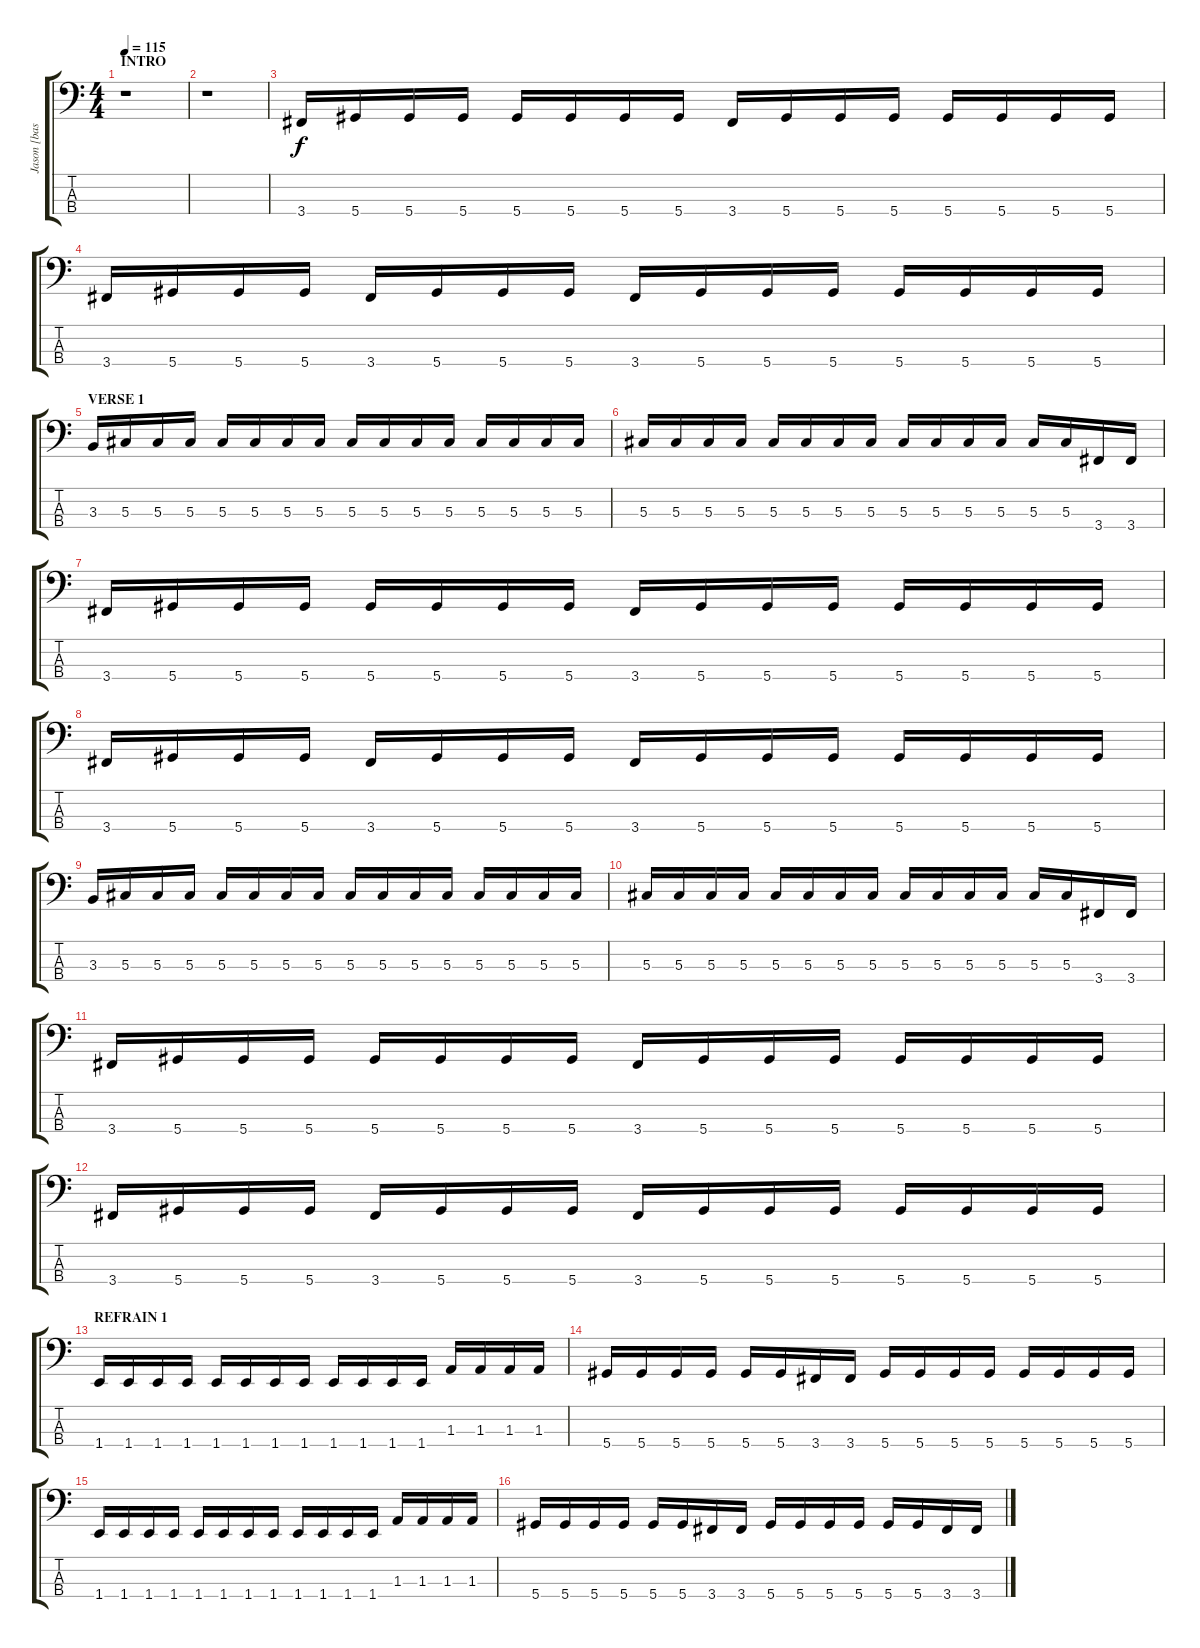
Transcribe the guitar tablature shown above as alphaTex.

\track ("Jason [bass]" "Jason [bas") {instrument electricbasspick}
\staff {score tabs}
\tuning (Gb2 Db2 Ab1 Eb1) {hide}
\ts (4 4)
\section ("" "INTRO")
\tempo 115
\clef f4
\ks c
r.1{dy f instrument electricbasspick} |
r.1 |
3.4.16 5.4.16 5.4.16 5.4.16 5.4.16 5.4.16 5.4.16 5.4.16 3.4.16 5.4.16 5.4.16 5.4.16 5.4.16 5.4.16 5.4.16 5.4.16 |
3.4.16 5.4.16 5.4.16 5.4.16 3.4.16 5.4.16 5.4.16 5.4.16 3.4.16 5.4.16 5.4.16 5.4.16 5.4.16 5.4.16 5.4.16 5.4.16 |
\section ("" "VERSE 1")
3.3.16 5.3.16 5.3.16 5.3.16 5.3.16 5.3.16 5.3.16 5.3.16 5.3.16 5.3.16 5.3.16 5.3.16 5.3.16 5.3.16 5.3.16 5.3.16 |
5.3.16 5.3.16 5.3.16 5.3.16 5.3.16 5.3.16 5.3.16 5.3.16 5.3.16 5.3.16 5.3.16 5.3.16 5.3.16 5.3.16 3.4.16 3.4.16 |
3.4.16 5.4.16 5.4.16 5.4.16 5.4.16 5.4.16 5.4.16 5.4.16 3.4.16 5.4.16 5.4.16 5.4.16 5.4.16 5.4.16 5.4.16 5.4.16 |
3.4.16 5.4.16 5.4.16 5.4.16 3.4.16 5.4.16 5.4.16 5.4.16 3.4.16 5.4.16 5.4.16 5.4.16 5.4.16 5.4.16 5.4.16 5.4.16 |
3.3.16 5.3.16 5.3.16 5.3.16 5.3.16 5.3.16 5.3.16 5.3.16 5.3.16 5.3.16 5.3.16 5.3.16 5.3.16 5.3.16 5.3.16 5.3.16 |
5.3.16 5.3.16 5.3.16 5.3.16 5.3.16 5.3.16 5.3.16 5.3.16 5.3.16 5.3.16 5.3.16 5.3.16 5.3.16 5.3.16 3.4.16 3.4.16 |
3.4.16 5.4.16 5.4.16 5.4.16 5.4.16 5.4.16 5.4.16 5.4.16 3.4.16 5.4.16 5.4.16 5.4.16 5.4.16 5.4.16 5.4.16 5.4.16 |
3.4.16 5.4.16 5.4.16 5.4.16 3.4.16 5.4.16 5.4.16 5.4.16 3.4.16 5.4.16 5.4.16 5.4.16 5.4.16 5.4.16 5.4.16 5.4.16 |
\section ("" "REFRAIN 1")
1.4.16 1.4.16 1.4.16 1.4.16 1.4.16 1.4.16 1.4.16 1.4.16 1.4.16 1.4.16 1.4.16 1.4.16 1.3.16 1.3.16 1.3.16 1.3.16 |
5.4.16 5.4.16 5.4.16 5.4.16 5.4.16 5.4.16 3.4.16 3.4.16 5.4.16 5.4.16 5.4.16 5.4.16 5.4.16 5.4.16 5.4.16 5.4.16 |
1.4.16 1.4.16 1.4.16 1.4.16 1.4.16 1.4.16 1.4.16 1.4.16 1.4.16 1.4.16 1.4.16 1.4.16 1.3.16 1.3.16 1.3.16 1.3.16 |
5.4.16 5.4.16 5.4.16 5.4.16 5.4.16 5.4.16 3.4.16 3.4.16 5.4.16 5.4.16 5.4.16 5.4.16 5.4.16 5.4.16 3.4.16 3.4.16
